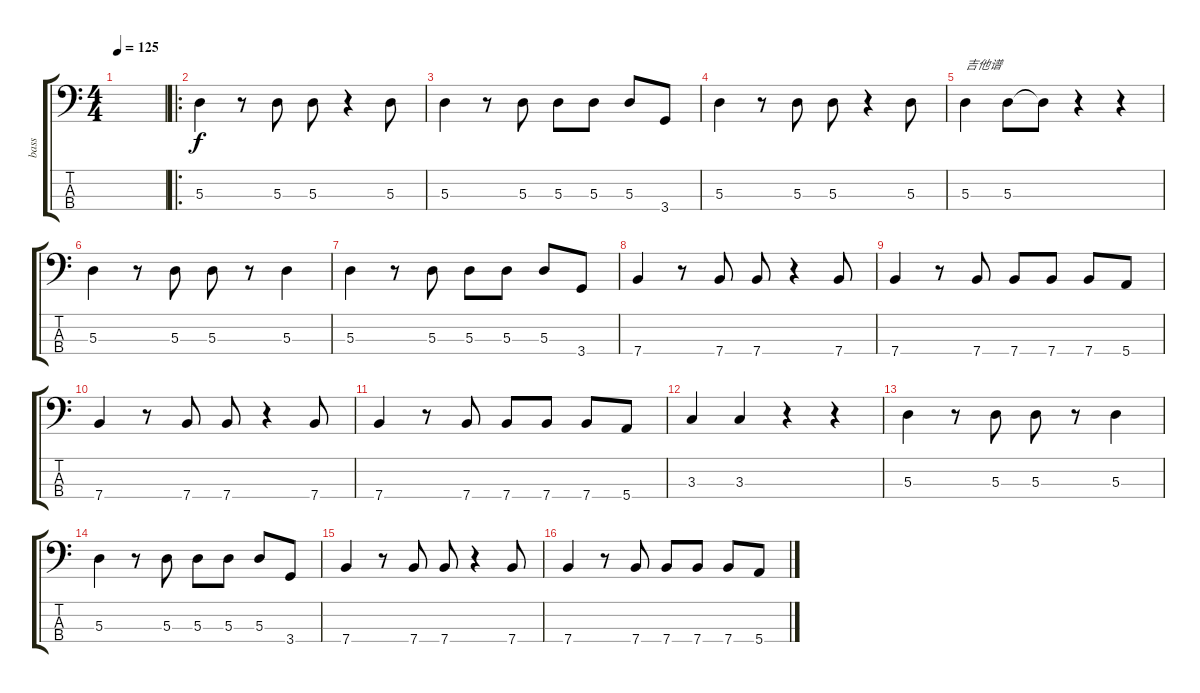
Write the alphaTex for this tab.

\track ("bass" "bass") {instrument electricbassfinger}
\staff {score tabs}
\tuning (G2 D2 A1 E1) {hide}
\ts (4 4)
\tempo 125
\clef f4
\ks c
|
\ro
5.3.4 r.8 5.3.8 5.3.8 r.4 5.3.8 |
5.3.4 r.8 5.3.8 5.3.8 5.3.8 5.3.8 3.4.8 |
5.3.4 r.8 5.3.8 5.3.8 r.4 5.3.8 |
5.3.4{txt "吉他谱"} 5.3.8 5.3{t}.8 r.4 r.4 |
5.3.4 r.8 5.3.8 5.3.8 r.8 5.3.4 |
5.3.4 r.8 5.3.8 5.3.8 5.3.8 5.3.8 3.4.8 |
7.4.4 r.8 7.4.8 7.4.8 r.4 7.4.8 |
7.4.4 r.8 7.4.8 7.4.8 7.4.8 7.4.8 5.4.8 |
7.4.4 r.8 7.4.8 7.4.8 r.4 7.4.8 |
7.4.4 r.8 7.4.8 7.4.8 7.4.8 7.4.8 5.4.8 |
3.3.4 3.3.4 r.4 r.4 |
5.3.4 r.8 5.3.8 5.3.8 r.8 5.3.4 |
5.3.4 r.8 5.3.8 5.3.8 5.3.8 5.3.8 3.4.8 |
7.4.4 r.8 7.4.8 7.4.8 r.4 7.4.8 |
7.4.4 r.8 7.4.8 7.4.8 7.4.8 7.4.8 5.4.8
